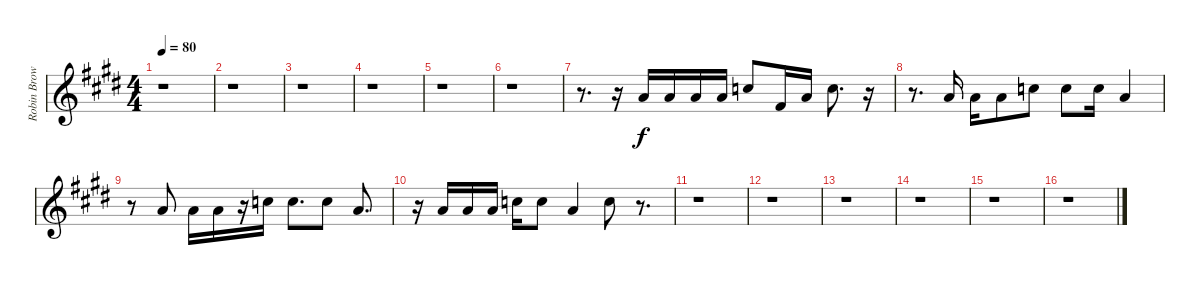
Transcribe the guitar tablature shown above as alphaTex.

\track ("Robin Brown Vocals" "Robin Brow") {instrument lead5charang}
\staff {score}
\tuning (E4 B3 G3 D3 A2 E2) {hide}
\ts (4 4)
\tempo 80
\clef g2
\ks e
r.1{dy f} |
r.1 |
r.1 |
r.1 |
r.1 |
r.1 |
r.8{d} r.16 10.2.16 10.2.16 10.2.16 10.2.16 8.1.8 7.2.16 10.2.16 8.1.8{d} r.16 |
r.8{d} 10.2.16 10.2.16 10.2.8 8.1.8 8.1.8 8.1.16 10.2.4 |
r.8 10.2.8 10.2.16 10.2.16 r.16 8.1.16 8.1.8{d} 8.1.8 10.2.8{d} |
r.16 10.2.16 10.2.16 10.2.16 8.1.16 8.1.8 10.2.4 8.1.8 r.8{d} |
r.1 |
r.1 |
r.1 |
r.1 |
r.1 |
r.1
